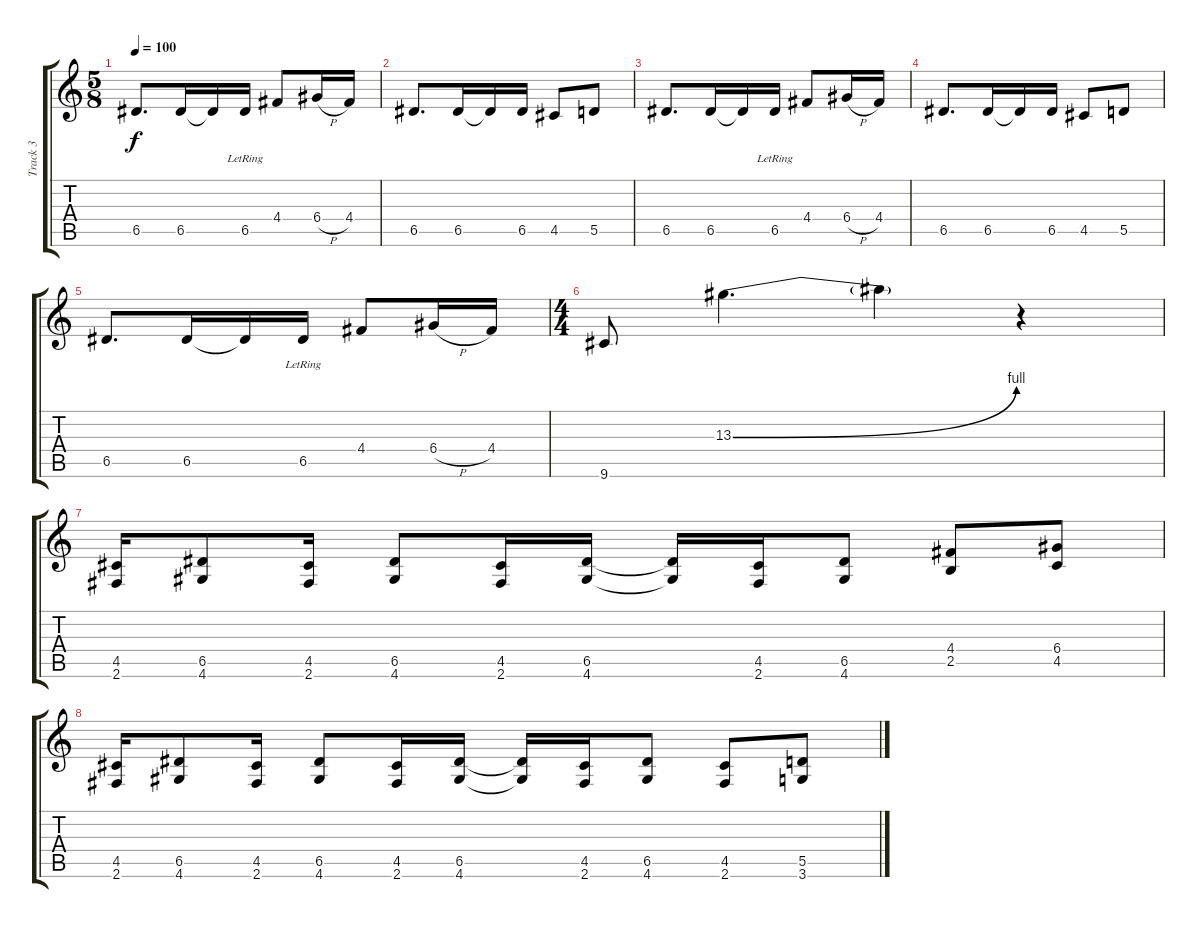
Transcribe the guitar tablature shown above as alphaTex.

\track ("Track 3" "Track 3") {instrument electricguitarjazz}
\staff {score tabs}
\tuning (E4 B3 G3 D3 A2 E2) {hide}
\ts (5 8)
\tempo 100
\clef g2
\ks c
6.5.8{d dy f} 6.5.16 6.5{t}.16 6.5{lr}.16 4.4.8 6.4{h}.16 4.4.16 |
6.5.8{d} 6.5.16 6.5{t}.16 6.5.16 4.5.8 5.5.8 |
6.5.8{d} 6.5.16 6.5{t}.16 6.5{lr}.16 4.4.8 6.4{h}.16 4.4.16 |
6.5.8{d} 6.5.16 6.5{t}.16 6.5.16 4.5.8 5.5.8 |
6.5.8{d} 6.5.16 6.5{t}.16 6.5{lr}.16 4.4.8 6.4{h}.16 4.4.16 |
\ts (4 4)
9.6.8{volume 16 instrument acousticguitarsteel} 13.3{be (bend 0 0 60 4)}.4{d} 13.3{t}.4 r.4 |
(4.5 2.6).16{volume 13 instrument distortionguitar} (6.5 4.6).8 (4.5 2.6).16 (6.5 4.6).8 (4.5 2.6).16 (6.5 4.6).16 (6.5{t} 4.6{t}).16 (4.5 2.6).16 (6.5 4.6).8 (4.4 2.5).8 (6.4 4.5).8 |
(4.5 2.6).16 (6.5 4.6).8 (4.5 2.6).16 (6.5 4.6).8 (4.5 2.6).16 (6.5 4.6).16 (6.5{t} 4.6{t}).16 (4.5 2.6).16 (6.5 4.6).8 (4.5 2.6).8 (5.5 3.6).8
